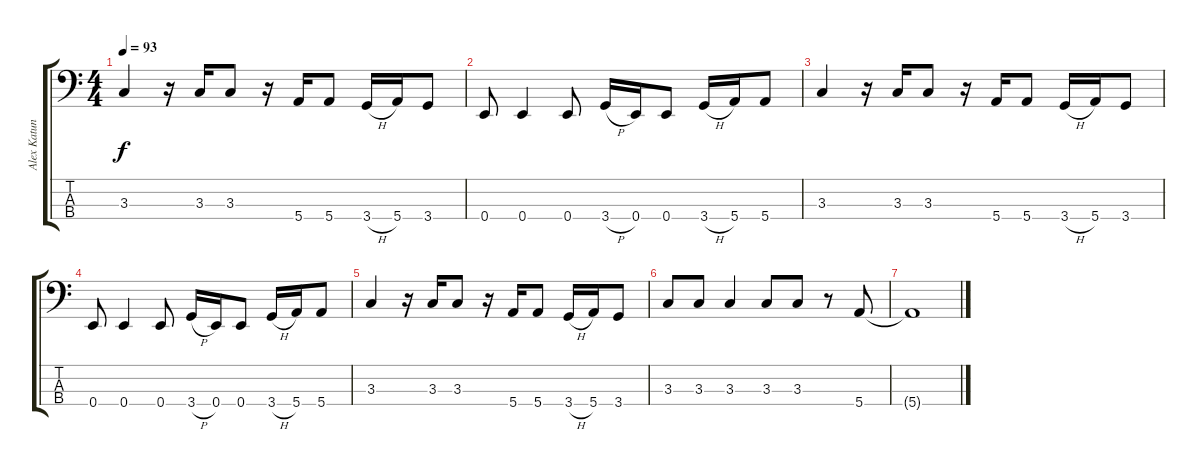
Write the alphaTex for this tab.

\track ("Alex Katunich" "Alex Katun") {instrument electricbassfinger}
\staff {score tabs}
\tuning (G2 D2 A1 E1) {hide}
\ts (4 4)
\tempo 93
\clef f4
\ks c
3.3.4{dy f} r.16 3.3.16 3.3.8 r.16 5.4.16 5.4.8 3.4{h}.16 5.4.16 3.4.8 |
0.4.8 0.4.4 0.4.8 3.4{h}.16 0.4.16 0.4.8 3.4{h}.16 5.4.16 5.4.8 |
3.3.4 r.16 3.3.16 3.3.8 r.16 5.4.16 5.4.8 3.4{h}.16 5.4.16 3.4.8 |
0.4.8 0.4.4 0.4.8 3.4{h}.16 0.4.16 0.4.8 3.4{h}.16 5.4.16 5.4.8 |
3.3.4 r.16 3.3.16 3.3.8 r.16 5.4.16 5.4.8 3.4{h}.16 5.4.16 3.4.8 |
3.3.8 3.3.8 3.3.4 3.3.8 3.3.8 r.8 5.4.8 |
5.4{t}.1
